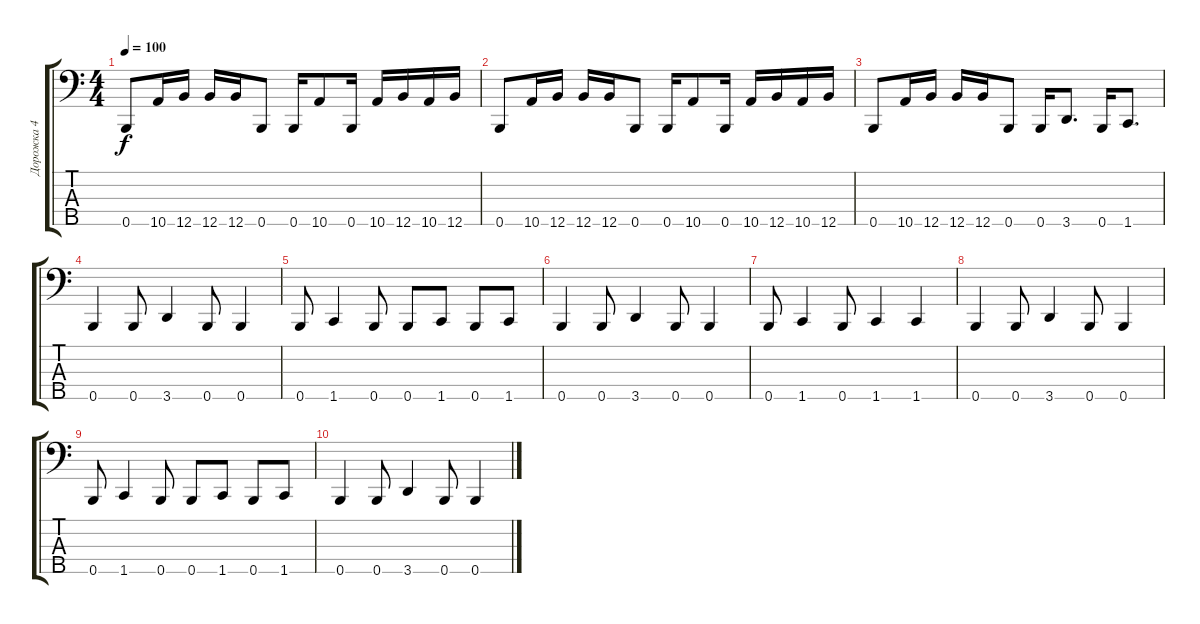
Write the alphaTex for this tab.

\track ("Дорожка 4" "Дорожка 4") {instrument electricbassfinger}
\staff {score tabs}
\tuning (G2 D2 A1 E1 B0) {hide}
\ts (4 4)
\tempo 100
\clef f4
\ks c
0.5.8{dy f} 10.5.16 12.5.16 12.5.16 12.5.16 0.5.8 0.5.16 10.5.8 0.5.16 10.5.16 12.5.16 10.5.16 12.5.16 |
0.5.8 10.5.16 12.5.16 12.5.16 12.5.16 0.5.8 0.5.16 10.5.8 0.5.16 10.5.16 12.5.16 10.5.16 12.5.16 |
0.5.8 10.5.16 12.5.16 12.5.16 12.5.16 0.5.8 0.5.16 3.5.8{d} 0.5.16 1.5.8{d} |
0.5.4 0.5.8 3.5.4 0.5.8 0.5.4 |
0.5.8 1.5.4 0.5.8 0.5.8 1.5.8 0.5.8 1.5.8 |
0.5.4 0.5.8 3.5.4 0.5.8 0.5.4 |
0.5.8 1.5.4 0.5.8 1.5.4 1.5.4 |
0.5.4 0.5.8 3.5.4 0.5.8 0.5.4 |
0.5.8 1.5.4 0.5.8 0.5.8 1.5.8 0.5.8 1.5.8 |
0.5.4 0.5.8 3.5.4 0.5.8 0.5.4
